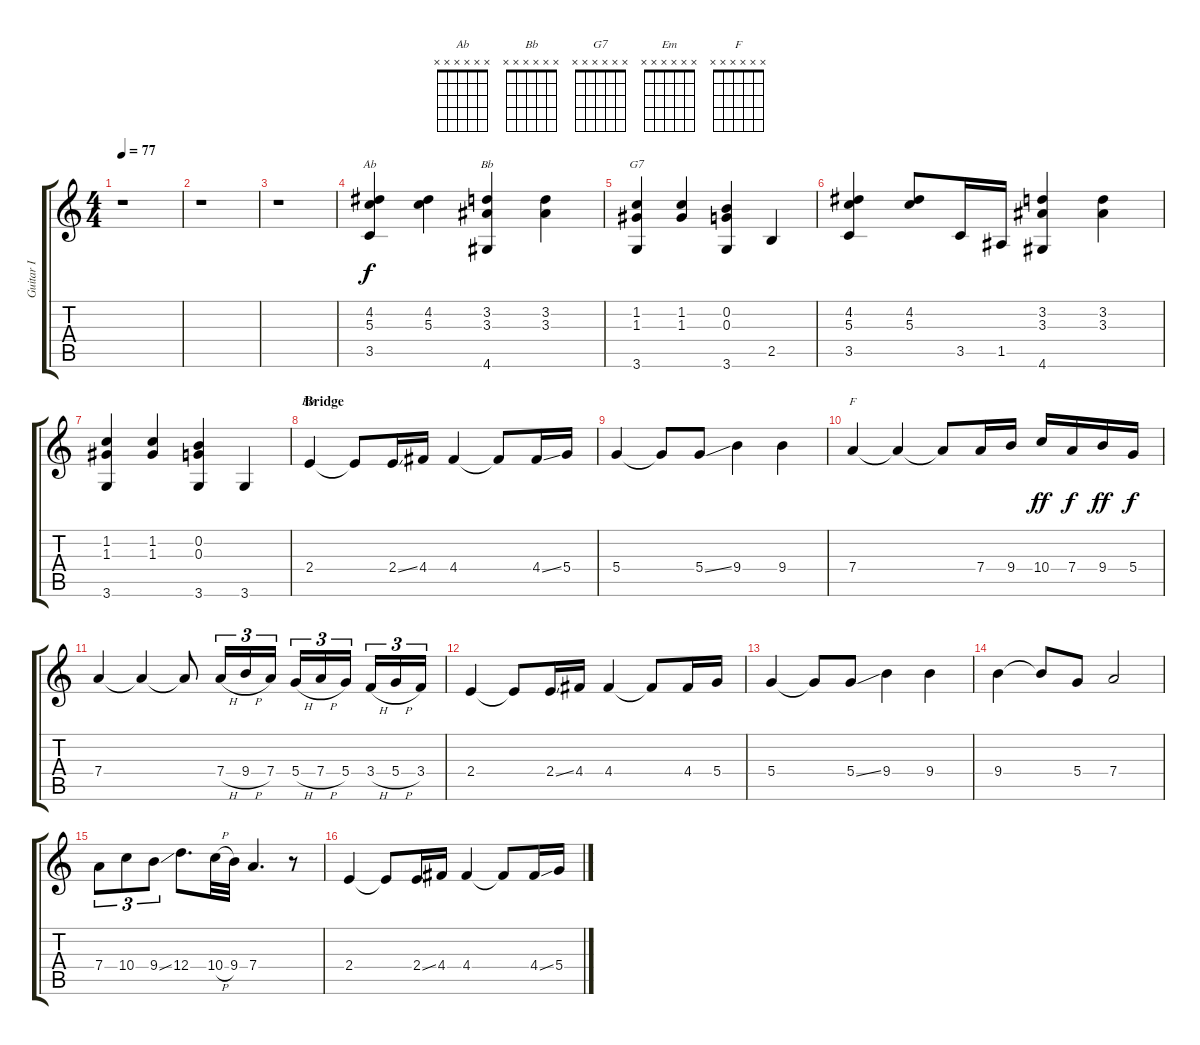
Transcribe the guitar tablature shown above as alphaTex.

\track ("Guitar I" "Guitar I") {instrument acousticguitarnylon}
\staff {score tabs}
\tuning (E4 B3 G3 D3 A2 E2) {hide}
\chord ("Ab" x x x x x x)
\chord ("Bb" x x x x x x)
\chord ("G7" x x x x x x)
\chord ("Em" x x x x x x)
\chord ("F" x x x x x x)
\ts (4 4)
\tempo 77
\clef g2
\ks c
r.1{dy f} |
r.1 |
r.1 |
(4.2 5.3 3.5).4{ch "Ab"} (4.2 5.3).4 (3.2 3.3 4.6).4{ch "Bb"} (3.2 3.3).4 |
(1.2 1.3 3.6).4{ch "G7"} (1.2 1.3).4 (0.2 0.3 3.6).4 2.5.4 |
(4.2 5.3 3.5).4 (4.2 5.3).8 3.5.16 1.5.16 (3.2 3.3 4.6).4 (3.2 3.3).4 |
(1.2 1.3 3.6).4 (1.2 1.3).4 (0.2 0.3 3.6).4 3.6.4 |
\section ("" "Bridge")
2.4.4{ch "Em"} 2.4{t}.8 2.4{ss}.16 4.4.16 4.4.4 4.4{t}.8 4.4{ss}.16 5.4.16 |
5.4.4 5.4{t}.8 5.4{ss}.8 9.4.4 9.4.4 |
7.4.4{ch "F"} 7.4{t}.4 7.4{t}.8 7.4.16 9.4.16 10.4.16{dy ff} 7.4.16{dy f} 9.4.16{dy ff} 5.4.16{dy f} |
7.4.4 7.4{t}.4 7.4{t}.8 7.4{h}.16{tu (3 2)} 9.4{h}.16{tu (3 2)} 7.4.16{tu (3 2)} 5.4{h}.16{tu (3 2)} 7.4{h}.16{tu (3 2)} 5.4.16{tu (3 2) beam splitsecondary} 3.4{h}.16{tu (3 2)} 5.4{h}.16{tu (3 2)} 3.4.16{tu (3 2)} |
2.4.4 2.4{t}.8 2.4{ss}.16 4.4.16 4.4.4 4.4{t}.8 4.4.16 5.4.16 |
5.4.4 5.4{t}.8 5.4{ss}.8 9.4.4 9.4.4 |
9.4.4 9.4{t}.8 5.4.8 7.4.2 |
7.4.8{tu (3 2)} 10.4.8{tu (3 2)} 9.4{ss}.8{tu (3 2)} 12.4.8{d} 10.4{h}.32 9.4.32 7.4.4{d} r.8 |
2.4.4 2.4{t}.8 2.4{ss}.16 4.4.16 4.4.4 4.4{t}.8 4.4{ss}.16 5.4.16
